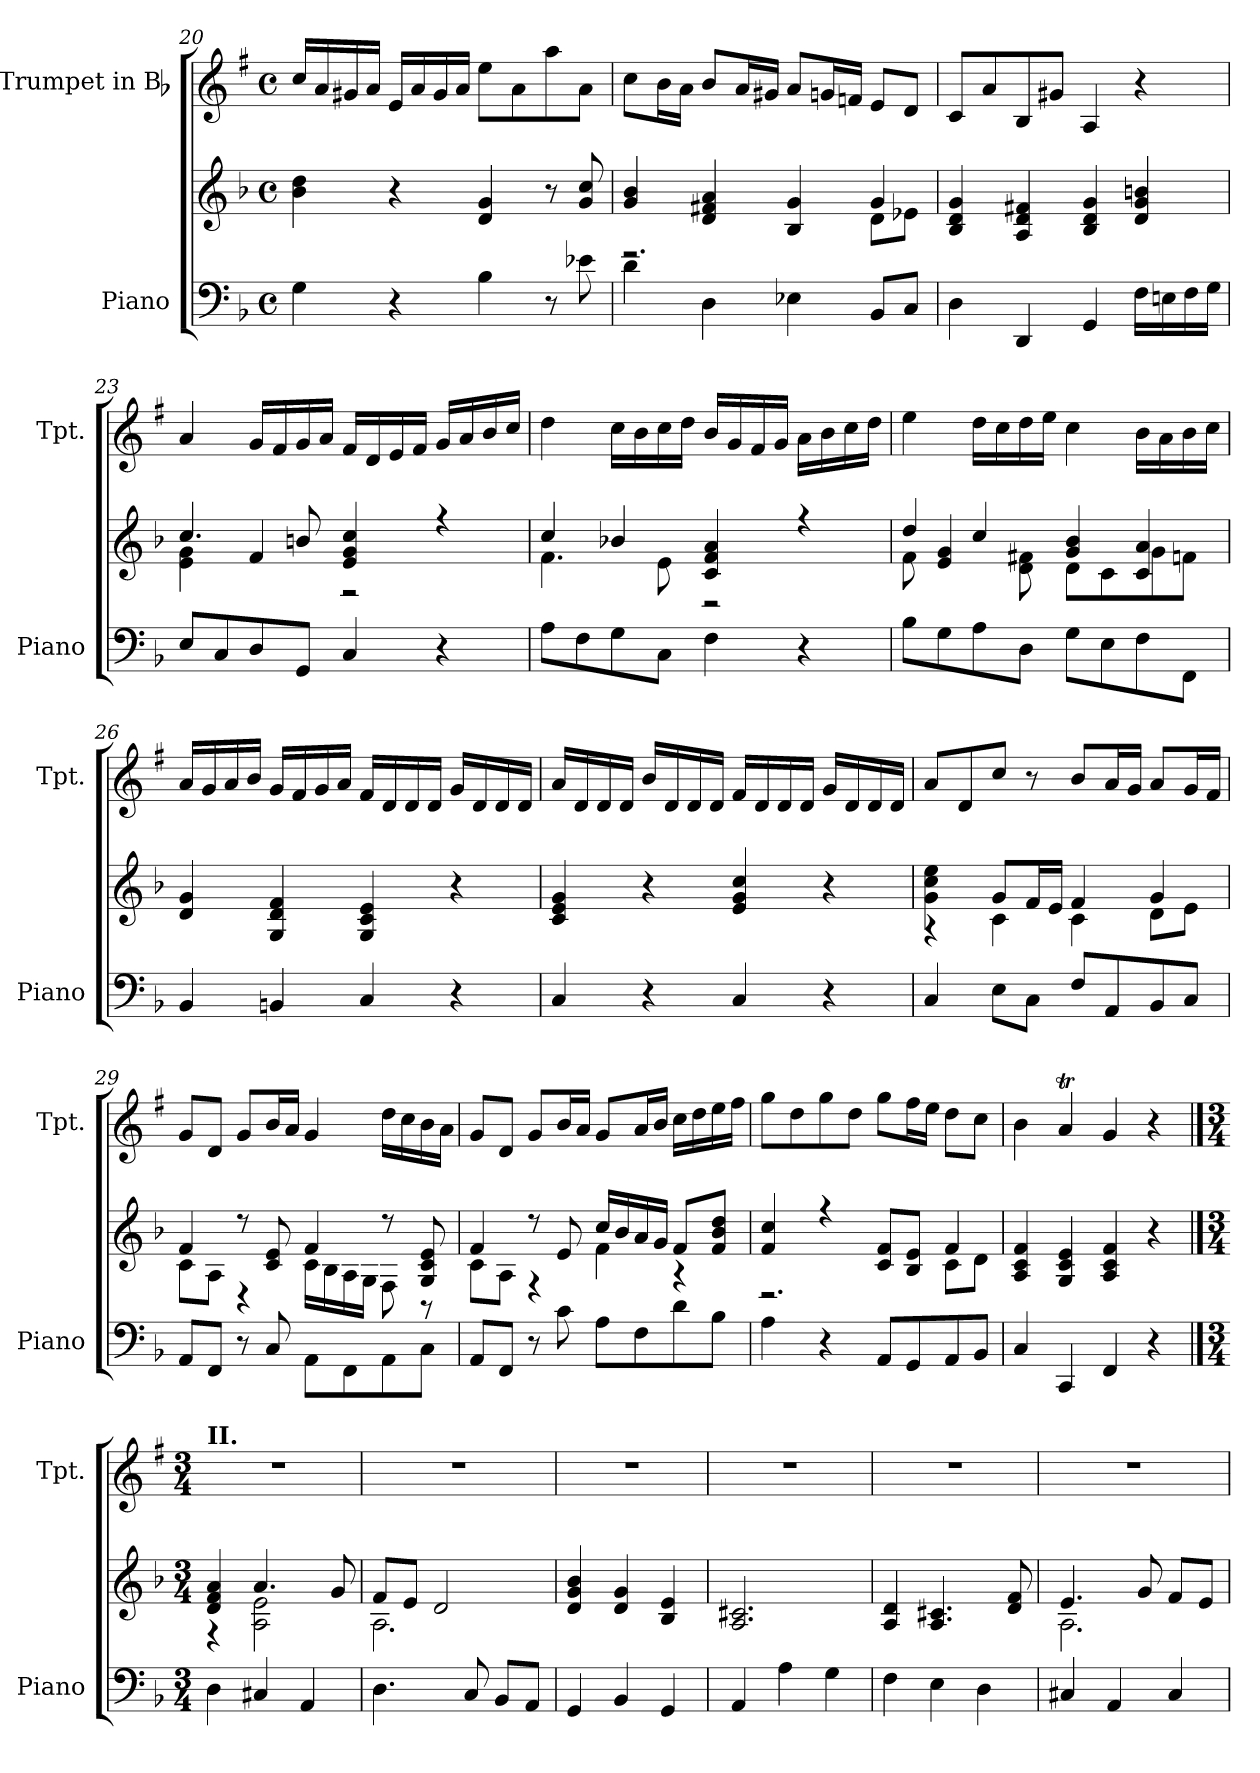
**kern	**kern	**kern
*part2	*part2	*part1
*staff3	*staff2	*staff1
*I"Piano	*	*I"Trumpet in Bb
*I'Piano	*	*I'Tpt.
*clefF4	*clefG2	*clefG2
*	*	*ITrd1c2
*k[b-]	*k[b-]	*k[b-]
*F:	*F:	*F:
*M4/4	*M4/4	*M4/4
*met(c)	*met(c)	*met(c)
=20	=20	=20
4G\	4b-\ 4dd\	16b-/LL
.	.	16g/
.	.	16f#X/
.	.	16g/JJ
4r	4r	16d/LL
.	.	16g/
.	.	16f#/
.	.	16g/JJ
4B-\	4d/ 4g/	8dd\L
.	.	8g\
8r	8r	8gg\
8e-X\	8g/ 8cc/	8g\J
!!LO:LB:g=z
=21	=21	=21
*	*^	*
4d\	4g/ 4b-/	2.r	8b-\L
.	.	.	16a\L
.	.	.	16g\JJ
4D\	4d/ 4f#X/ 4a/	.	8a/L
.	.	.	16g/L
.	.	.	16f#X/JJ
4E-X\	4B-/ 4g/	.	8g/L
.	.	.	16fn/L
.	.	.	16e-X/JJ
8BB-/L	4g/	8d\L	8d/L
8C/J	.	8e-X\J	8c/J
*	*v	*v	*
=22	=22	=22
4D\	4B-/ 4d/ 4g/	8B-/L
.	.	8g/
4DD/	4A/ 4d/ 4f#X/	8A/
.	.	8f#X/J
4GG/	4B-/ 4d/ 4g/	4G/
16F\LL	4d/ 4g/ 4bn/	4r
16En\	.	.
16F\	.	.
16G\JJ	.	.
=23	=23	=23
*	*^	*
8E/L	4.cc/	4e\ 4g\	4g/
8C/	.	.	.
8D/	.	4f/	16f/LL
.	.	.	16e/
8GG/J	8bn/	.	16f/
.	.	.	16g/JJ
4C/	4e/ 4g/ 4cc/	2r	16e/LL
.	.	.	16c/
.	.	.	16d/
.	.	.	16e/JJ
4r	4r	.	16f/LL
.	.	.	16g/
.	.	.	16a/
.	.	.	16b-/JJ
=24	=24	=24	=24
8A\L	4cc/	4.f\	4cc\
8F\	.	.	.
8G\	4b-X/	.	16b-\LL
.	.	.	16a\
8C\J	.	8e\	16b-\
.	.	.	16cc\JJ
4F\	4c/ 4f/ 4a/	2r	16a/LL
.	.	.	16f/
.	.	.	16e/
.	.	.	16f/JJ
4r	4r	.	16g\LL
.	.	.	16a\
.	.	.	16b-\
.	.	.	16cc\JJ
!!LO:LB:g=z
=25	=25	=25	=25
8B-\L	4dd/	8f\	4dd\
8G\	.	4e/ 4g/	.
8A\	4cc/	.	16cc\LL
.	.	.	16b-\
8D\J	.	8d\ 8f#X\	16cc\
.	.	.	16dd\JJ
8G\L	4g/ 4b-/	8d\L	4b-\
8E\	.	8c\	.
8F\	4c/ 4a/	8g\	16a\LL
.	.	.	16g\
8FF\J	.	8fn\J	16a\
.	.	.	16b-\JJ
*	*v	*v	*
=26	=26	=26
4BB-/	4d/ 4g/	16g/LL
.	.	16f/
.	.	16g/
.	.	16a/JJ
4BBn/	4G/ 4d/ 4f/	16f/LL
.	.	16e/
.	.	16f/
.	.	16g/JJ
4C/	4G/ 4c/ 4e/	16e/LL
.	.	16c/
.	.	16c/
.	.	16c/JJ
4r	4r	16f/LL
.	.	16c/
.	.	16c/
.	.	16c/JJ
=27	=27	=27
4C/	4c/ 4e/ 4g/	16g/LL
.	.	16c/
.	.	16c/
.	.	16c/JJ
4r	4r	16a/LL
.	.	16c/
.	.	16c/
.	.	16c/JJ
4C/	4e/ 4g/ 4cc/	16e/LL
.	.	16c/
.	.	16c/
.	.	16c/JJ
4r	4r	16f/LL
.	.	16c/
.	.	16c/
.	.	16c/JJ
!!LO:LB:g=z
=28	=28	=28
*	*^	*
4C/	4g\ 4cc\ 4ee\	4r	8g/L
.	.	.	8c/
8E\L	8g/L	4c\	8b-/J
8C\J	16f/L	.	8r
.	16e/JJ	.	.
8F/L	4f/	4c\	8a/L
8AA/	.	.	16g/L
.	.	.	16f/JJ
8BB-/	4g/	8d\L	8g/L
8C/J	.	8e\J	16f/L
.	.	.	16e/JJ
=29	=29	=29	=29
8AA/L	4f/	8c\L	8f/L
8FF/J	.	8A\J	8c/J
8r	8r	4r	8f/L
8C/	8c/ 8e/	.	16a/L
.	.	.	16g/JJ
8AA\L	4f/	16c\LL	4f/
.	.	16B-\	.
8FF\	.	16A\	.
.	.	16G\JJ	.
8AA\	8r	8F\	16cc\LL
.	.	.	16b-\
8C\J	8G/ 8c/ 8e/	8r	16a\
.	.	.	16g\JJ
=30	=30	=30	=30
8AA/L	4f/	8c\L	8f/L
8FF/J	.	8A\J	8c/J
8r	8r	4r	8f/L
8c\	8e/	.	16a/L
.	.	.	16g/JJ
8A\L	16cc/LL	4f\	8f/L
.	16b-/	.	.
8F\	16a/	.	16g/L
.	16g/JJ	.	16a/JJ
8d\	8f/L	4r	16b-\LL
.	.	.	16cc\
8B-\J	8f/ 8b-/ 8dd/J	.	16dd\
.	.	.	16ee\JJ
!!LO:LB:g=z
=31	=31	=31	=31
4A\	4f/ 4cc/	2.r	8ff\L
.	.	.	8cc\
4r	4r	.	8ff\
.	.	.	8cc\J
8AA/L	8c/ 8f/L	.	8ff\L
8GG/	8B-/ 8e/J	.	16ee\L
.	.	.	16dd\JJ
8AA/	4f/	8c\L	8cc\L
8BB-/J	.	8d\J	8b-\J
*	*v	*v	*
=32	=32	=32
4C/	4A/ 4c/ 4f/	4a\
4CC/	4G/ 4c/ 4e/	4gT/
4FF/	4A/ 4c/ 4f/	4f/
4r	4r	4r
!!LO:PB:g=z
==33	==33	==33
*M3/4	*M3/4	*M3/4
*	*	*MM75
*	*^	*
!	!	!	!LO:TX:a:B:t=II.
4D\	4d/ 4f/ 4a/	4r	2.r
4C#X/	4.a/	2A\ 2e\	.
4AA/	.	.	.
.	8g/	.	.
=34	=34	=34	=34
4.D\	8f/L	2.A\	2.r
.	8e/J	.	.
.	2d/	.	.
8C/	.	.	.
8BB-/L	.	.	.
8AA/J	.	.	.
*	*v	*v	*
=35	=35	=35
4GG/	4d/ 4g/ 4b-/	2.r
4BB-/	4d/ 4g/	.
4GG/	4B-/ 4e/	.
=36	=36	=36
4AA/	2.A/ 2.c#X/	2.r
4A\	.	.
4G\	.	.
=37	=37	=37
4F\	4A/ 4d/	2.r
4E\	4.A/ 4.c#X/	.
4D\	.	.
.	8d/ 8f/	.
=38	=38	=38
*	*^	*
4C#X/	4.e/	2.A\	2.r
4AA/	.	.	.
.	8g/	.	.
4C#/	8f/L	.	.
.	8e/J	.	.
*	*v	*v	*
=	=	=
*-	*-	*-
